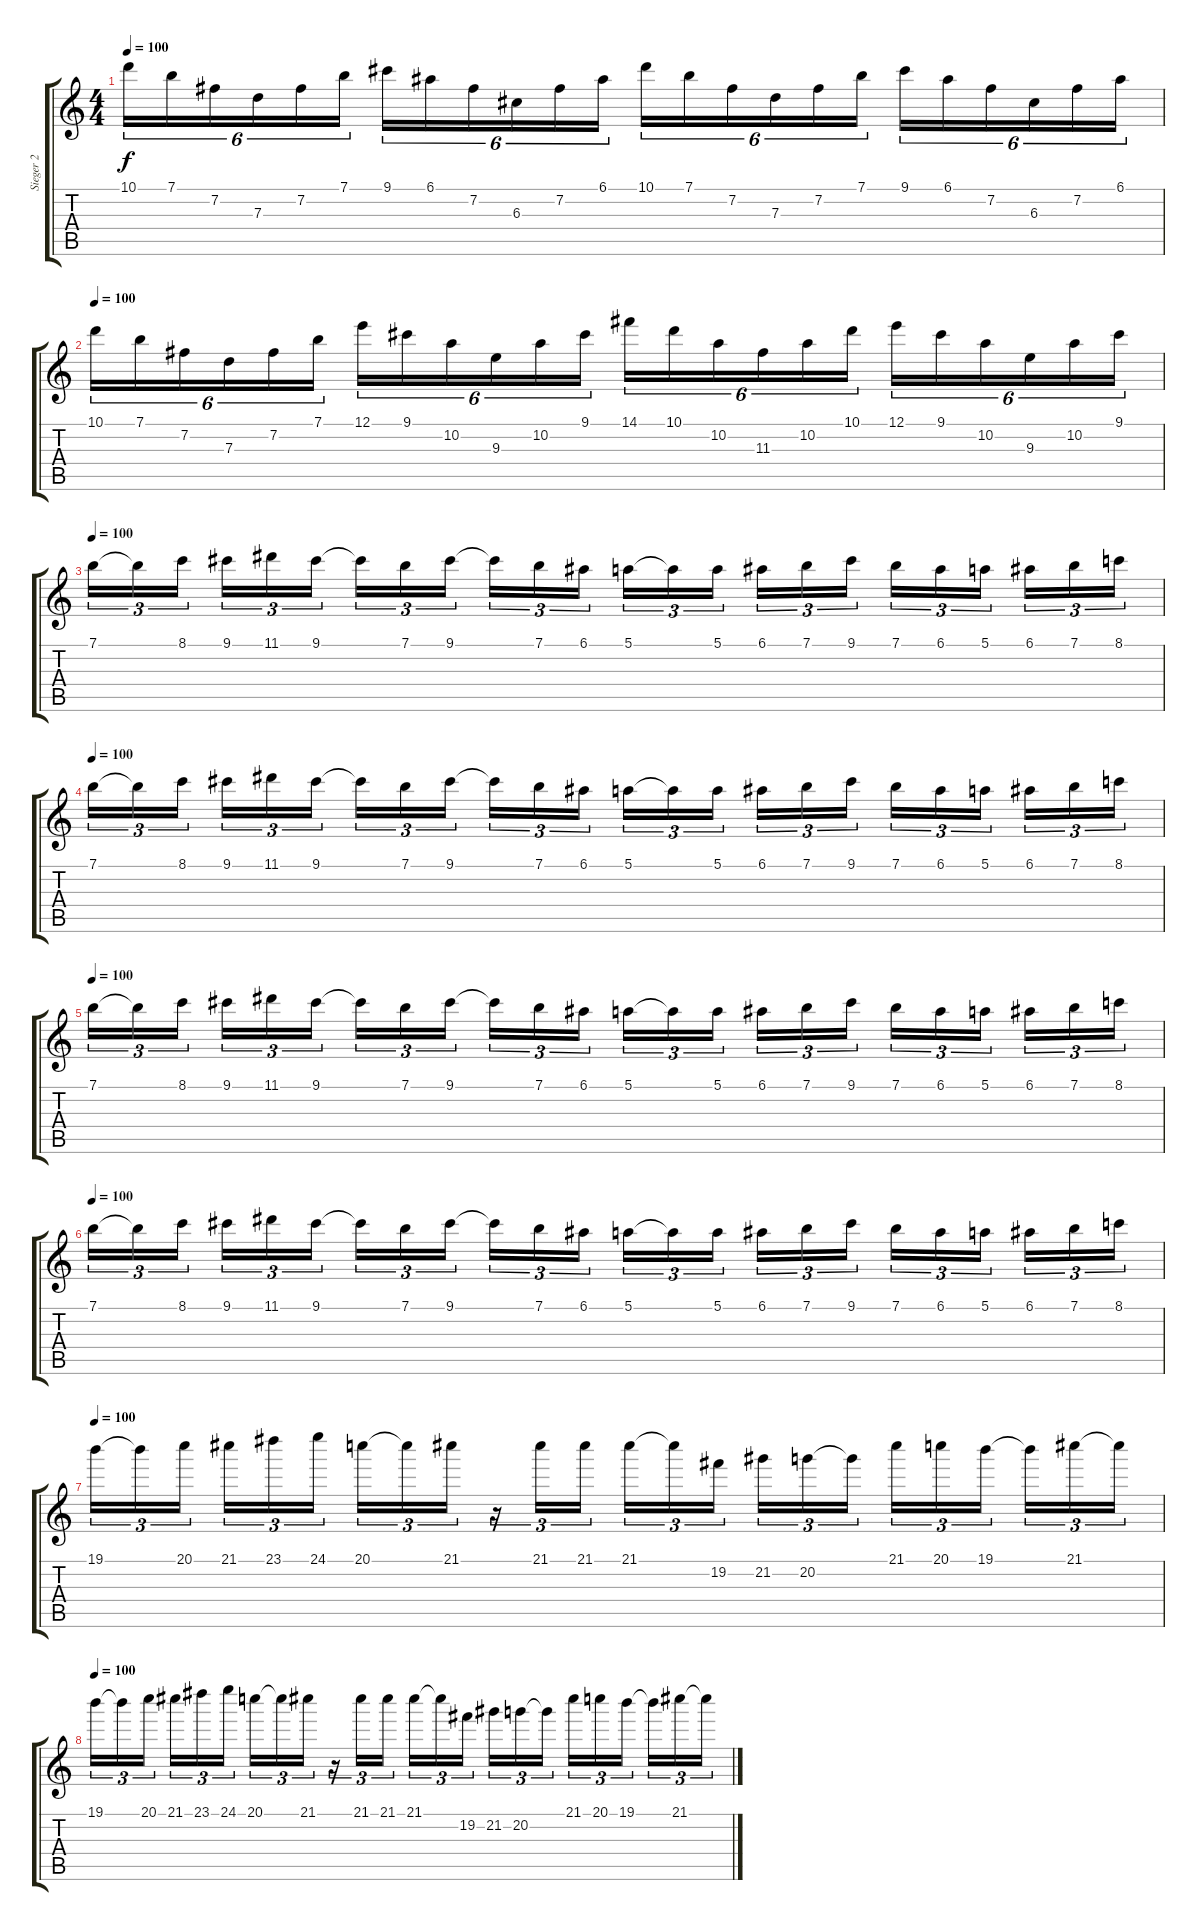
\track ("Sieger 2" "Sieger 2") {instrument overdrivenguitar}
\staff {score tabs}
\tuning (E4 B3 G3 D3 A2 D2) {hide}
\ts (4 4)
\tempo 100
\clef g2
\ks c
10.1.16{tu (6 4) dy f} 7.1.16{tu (6 4)} 7.2.16{tu (6 4)} 7.3.16{tu (6 4)} 7.2.16{tu (6 4)} 7.1.16{tu (6 4)} 9.1.16{tu (6 4)} 6.1.16{tu (6 4)} 7.2.16{tu (6 4)} 6.3.16{tu (6 4)} 7.2.16{tu (6 4)} 6.1.16{tu (6 4)} 10.1.16{tu (6 4)} 7.1.16{tu (6 4)} 7.2.16{tu (6 4)} 7.3.16{tu (6 4)} 7.2.16{tu (6 4)} 7.1.16{tu (6 4)} 9.1.16{tu (6 4)} 6.1.16{tu (6 4)} 7.2.16{tu (6 4)} 6.3.16{tu (6 4)} 7.2.16{tu (6 4)} 6.1.16{tu (6 4)} |
\tempo 100
10.1.16{tu (6 4)} 7.1.16{tu (6 4)} 7.2.16{tu (6 4)} 7.3.16{tu (6 4)} 7.2.16{tu (6 4)} 7.1.16{tu (6 4)} 12.1.16{tu (6 4)} 9.1.16{tu (6 4)} 10.2.16{tu (6 4)} 9.3.16{tu (6 4)} 10.2.16{tu (6 4)} 9.1.16{tu (6 4)} 14.1.16{tu (6 4)} 10.1.16{tu (6 4)} 10.2.16{tu (6 4)} 11.3.16{tu (6 4)} 10.2.16{tu (6 4)} 10.1.16{tu (6 4)} 12.1.16{tu (6 4)} 9.1.16{tu (6 4)} 10.2.16{tu (6 4)} 9.3.16{tu (6 4)} 10.2.16{tu (6 4)} 9.1.16{tu (6 4)} |
\tempo 100
7.1.16{tu (3 2)} 7.1{t}.16{tu (3 2)} 8.1.16{tu (3 2)} 9.1.16{tu (3 2)} 11.1.16{tu (3 2)} 9.1.16{tu (3 2)} 9.1{t}.16{tu (3 2)} 7.1.16{tu (3 2)} 9.1.16{tu (3 2)} 9.1{t}.16{tu (3 2)} 7.1.16{tu (3 2)} 6.1.16{tu (3 2)} 5.1.16{tu (3 2)} 5.1{t}.16{tu (3 2)} 5.1.16{tu (3 2)} 6.1.16{tu (3 2)} 7.1.16{tu (3 2)} 9.1.16{tu (3 2)} 7.1.16{tu (3 2)} 6.1.16{tu (3 2)} 5.1.16{tu (3 2)} 6.1.16{tu (3 2)} 7.1.16{tu (3 2)} 8.1.16{tu (3 2)} |
\tempo 100
7.1.16{tu (3 2)} 7.1{t}.16{tu (3 2)} 8.1.16{tu (3 2)} 9.1.16{tu (3 2)} 11.1.16{tu (3 2)} 9.1.16{tu (3 2)} 9.1{t}.16{tu (3 2)} 7.1.16{tu (3 2)} 9.1.16{tu (3 2)} 9.1{t}.16{tu (3 2)} 7.1.16{tu (3 2)} 6.1.16{tu (3 2)} 5.1.16{tu (3 2)} 5.1{t}.16{tu (3 2)} 5.1.16{tu (3 2)} 6.1.16{tu (3 2)} 7.1.16{tu (3 2)} 9.1.16{tu (3 2)} 7.1.16{tu (3 2)} 6.1.16{tu (3 2)} 5.1.16{tu (3 2)} 6.1.16{tu (3 2)} 7.1.16{tu (3 2)} 8.1.16{tu (3 2)} |
\tempo 100
7.1.16{tu (3 2)} 7.1{t}.16{tu (3 2)} 8.1.16{tu (3 2)} 9.1.16{tu (3 2)} 11.1.16{tu (3 2)} 9.1.16{tu (3 2)} 9.1{t}.16{tu (3 2)} 7.1.16{tu (3 2)} 9.1.16{tu (3 2)} 9.1{t}.16{tu (3 2)} 7.1.16{tu (3 2)} 6.1.16{tu (3 2)} 5.1.16{tu (3 2)} 5.1{t}.16{tu (3 2)} 5.1.16{tu (3 2)} 6.1.16{tu (3 2)} 7.1.16{tu (3 2)} 9.1.16{tu (3 2)} 7.1.16{tu (3 2)} 6.1.16{tu (3 2)} 5.1.16{tu (3 2)} 6.1.16{tu (3 2)} 7.1.16{tu (3 2)} 8.1.16{tu (3 2)} |
\tempo 100
7.1.16{tu (3 2)} 7.1{t}.16{tu (3 2)} 8.1.16{tu (3 2)} 9.1.16{tu (3 2)} 11.1.16{tu (3 2)} 9.1.16{tu (3 2)} 9.1{t}.16{tu (3 2)} 7.1.16{tu (3 2)} 9.1.16{tu (3 2)} 9.1{t}.16{tu (3 2)} 7.1.16{tu (3 2)} 6.1.16{tu (3 2)} 5.1.16{tu (3 2)} 5.1{t}.16{tu (3 2)} 5.1.16{tu (3 2)} 6.1.16{tu (3 2)} 7.1.16{tu (3 2)} 9.1.16{tu (3 2)} 7.1.16{tu (3 2)} 6.1.16{tu (3 2)} 5.1.16{tu (3 2)} 6.1.16{tu (3 2)} 7.1.16{tu (3 2)} 8.1.16{tu (3 2)} |
\tempo 100
19.1.16{tu (3 2)} 19.1{t}.16{tu (3 2)} 20.1.16{tu (3 2)} 21.1.16{tu (3 2)} 23.1.16{tu (3 2)} 24.1.16{tu (3 2)} 20.1.16{tu (3 2)} 20.1{t}.16{tu (3 2)} 21.1.16{tu (3 2)} r.16{tu (3 2)} 21.1.16{tu (3 2)} 21.1.16{tu (3 2)} 21.1.16{tu (3 2)} 21.1{t}.16{tu (3 2)} 19.2.16{tu (3 2)} 21.2.16{tu (3 2)} 20.2.16{tu (3 2)} 20.2{t}.16{tu (3 2)} 21.1.16{tu (3 2)} 20.1.16{tu (3 2)} 19.1.16{tu (3 2)} 19.1{t}.16{tu (3 2)} 21.1.16{tu (3 2)} 21.1{t}.16{tu (3 2)} |
\tempo 100
19.1.16{tu (3 2)} 19.1{t}.16{tu (3 2)} 20.1.16{tu (3 2)} 21.1.16{tu (3 2)} 23.1.16{tu (3 2)} 24.1.16{tu (3 2)} 20.1.16{tu (3 2)} 20.1{t}.16{tu (3 2)} 21.1.16{tu (3 2)} r.16{tu (3 2)} 21.1.16{tu (3 2)} 21.1.16{tu (3 2)} 21.1.16{tu (3 2)} 21.1{t}.16{tu (3 2)} 19.2.16{tu (3 2)} 21.2.16{tu (3 2)} 20.2.16{tu (3 2)} 20.2{t}.16{tu (3 2)} 21.1.16{tu (3 2)} 20.1.16{tu (3 2)} 19.1.16{tu (3 2)} 19.1{t}.16{tu (3 2)} 21.1.16{tu (3 2)} 21.1{t}.16{tu (3 2)}
